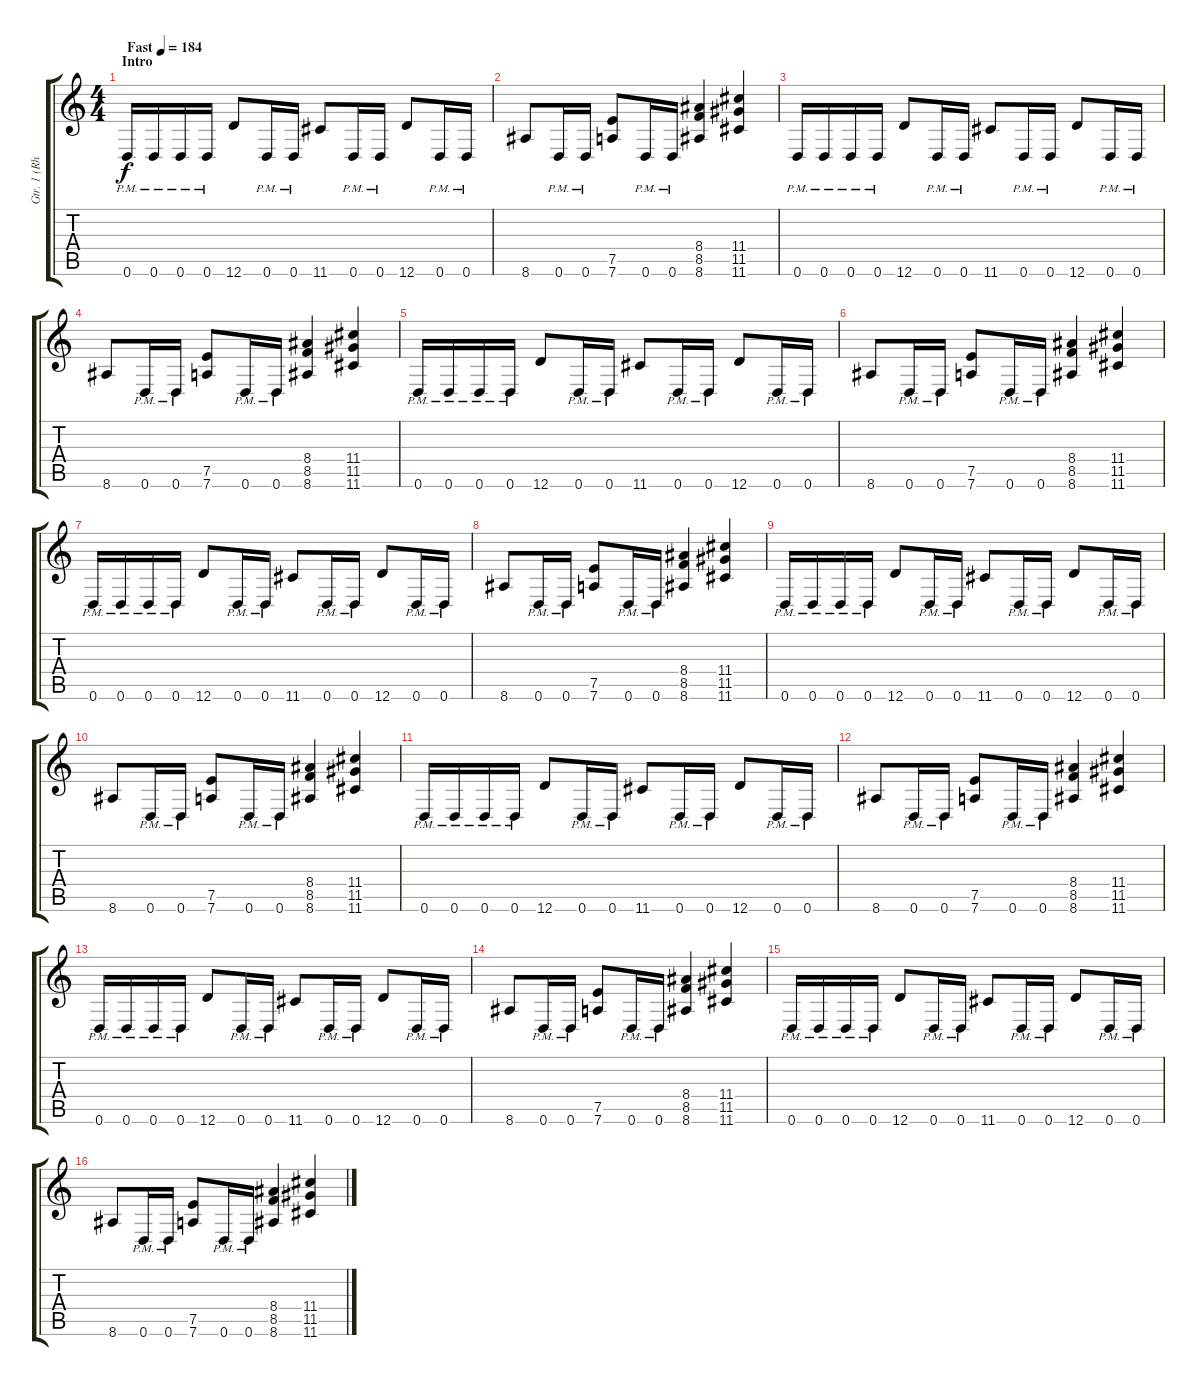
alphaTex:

\track ("Gtr. 1 (Rhythm)" "Gtr. 1 (Rh") {instrument distortionguitar}
\staff {score tabs}
\tuning (E4 B3 G3 D3 A2 D2) {hide}
\ts (4 4)
\section ("" "Intro")
\tempo (184 "Fast")
\clef g2
\ks c
0.6{pm}.16{dy f instrument distortionguitar} 0.6{pm}.16 0.6{pm}.16 0.6{pm}.16 12.6.8 0.6{pm}.16 0.6{pm}.16 11.6.8 0.6{pm}.16 0.6{pm}.16 12.6.8 0.6{pm}.16 0.6{pm}.16 |
8.6.8 0.6{pm}.16 0.6{pm}.16 (7.5 7.6).8 0.6{pm}.16 0.6{pm}.16 (8.4 8.5 8.6).4 (11.4 11.5 11.6).4 |
0.6{pm}.16 0.6{pm}.16 0.6{pm}.16 0.6{pm}.16 12.6.8 0.6{pm}.16 0.6{pm}.16 11.6.8 0.6{pm}.16 0.6{pm}.16 12.6.8 0.6{pm}.16 0.6{pm}.16 |
8.6.8 0.6{pm}.16 0.6{pm}.16 (7.5 7.6).8 0.6{pm}.16 0.6{pm}.16 (8.4 8.5 8.6).4 (11.4 11.5 11.6).4 |
0.6{pm}.16 0.6{pm}.16 0.6{pm}.16 0.6{pm}.16 12.6.8 0.6{pm}.16 0.6{pm}.16 11.6.8 0.6{pm}.16 0.6{pm}.16 12.6.8 0.6{pm}.16 0.6{pm}.16 |
8.6.8 0.6{pm}.16 0.6{pm}.16 (7.5 7.6).8 0.6{pm}.16 0.6{pm}.16 (8.4 8.5 8.6).4 (11.4 11.5 11.6).4 |
0.6{pm}.16 0.6{pm}.16 0.6{pm}.16 0.6{pm}.16 12.6.8 0.6{pm}.16 0.6{pm}.16 11.6.8 0.6{pm}.16 0.6{pm}.16 12.6.8 0.6{pm}.16 0.6{pm}.16 |
8.6.8 0.6{pm}.16 0.6{pm}.16 (7.5 7.6).8 0.6{pm}.16 0.6{pm}.16 (8.4 8.5 8.6).4 (11.4 11.5 11.6).4 |
0.6{pm}.16 0.6{pm}.16 0.6{pm}.16 0.6{pm}.16 12.6.8 0.6{pm}.16 0.6{pm}.16 11.6.8 0.6{pm}.16 0.6{pm}.16 12.6.8 0.6{pm}.16 0.6{pm}.16 |
8.6.8 0.6{pm}.16 0.6{pm}.16 (7.5 7.6).8 0.6{pm}.16 0.6{pm}.16 (8.4 8.5 8.6).4 (11.4 11.5 11.6).4 |
0.6{pm}.16 0.6{pm}.16 0.6{pm}.16 0.6{pm}.16 12.6.8 0.6{pm}.16 0.6{pm}.16 11.6.8 0.6{pm}.16 0.6{pm}.16 12.6.8 0.6{pm}.16 0.6{pm}.16 |
8.6.8 0.6{pm}.16 0.6{pm}.16 (7.5 7.6).8 0.6{pm}.16 0.6{pm}.16 (8.4 8.5 8.6).4 (11.4 11.5 11.6).4 |
0.6{pm}.16 0.6{pm}.16 0.6{pm}.16 0.6{pm}.16 12.6.8 0.6{pm}.16 0.6{pm}.16 11.6.8 0.6{pm}.16 0.6{pm}.16 12.6.8 0.6{pm}.16 0.6{pm}.16 |
8.6.8 0.6{pm}.16 0.6{pm}.16 (7.5 7.6).8 0.6{pm}.16 0.6{pm}.16 (8.4 8.5 8.6).4 (11.4 11.5 11.6).4 |
0.6{pm}.16 0.6{pm}.16 0.6{pm}.16 0.6{pm}.16 12.6.8 0.6{pm}.16 0.6{pm}.16 11.6.8 0.6{pm}.16 0.6{pm}.16 12.6.8 0.6{pm}.16 0.6{pm}.16 |
8.6.8 0.6{pm}.16 0.6{pm}.16 (7.5 7.6).8 0.6{pm}.16 0.6{pm}.16 (8.4 8.5 8.6).4 (11.4 11.5 11.6).4
